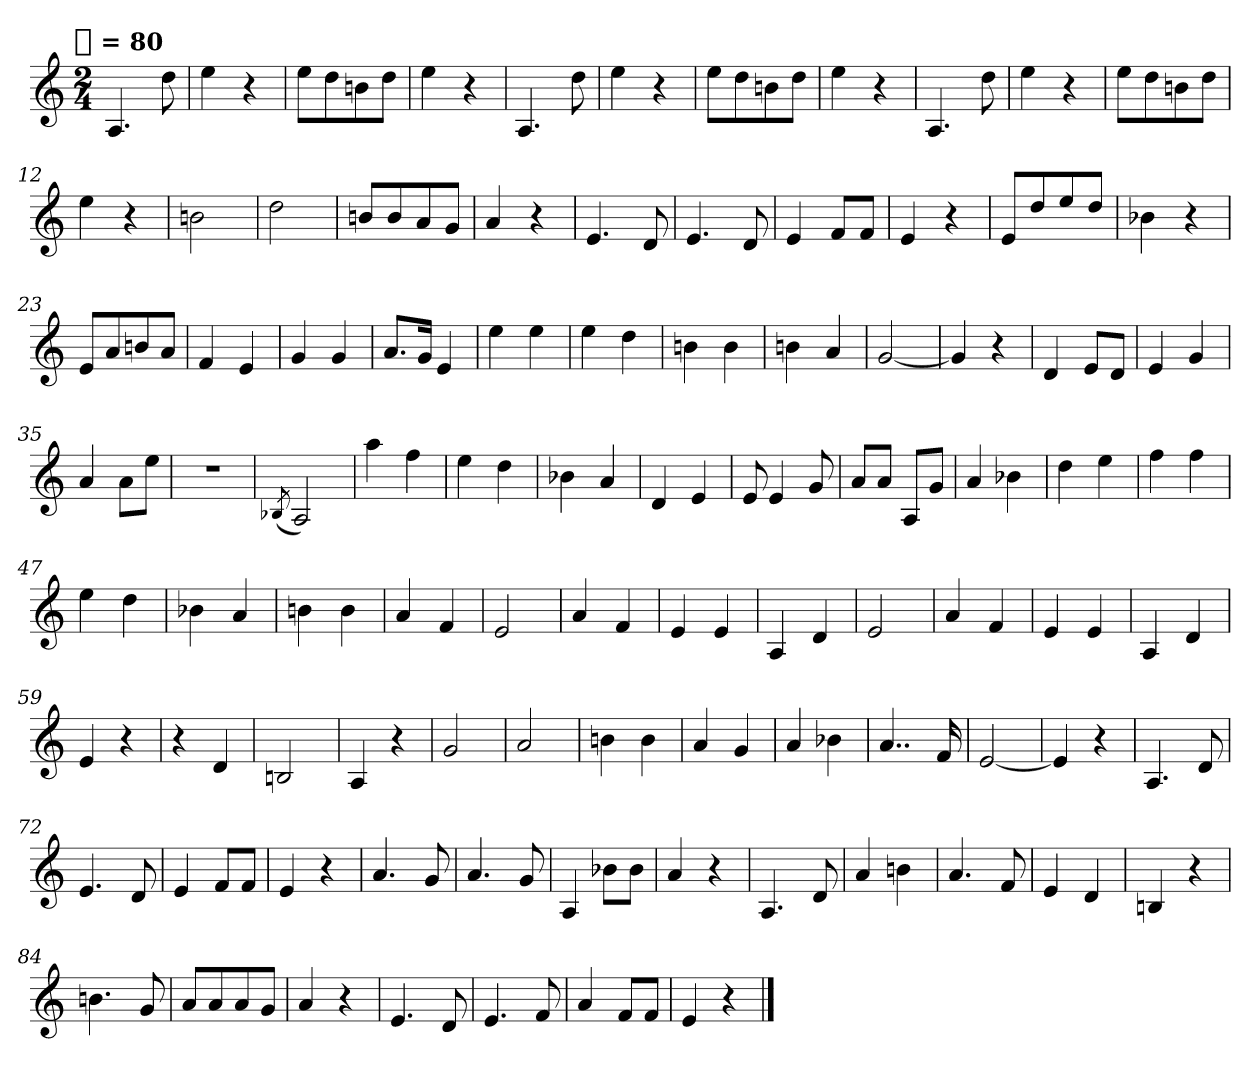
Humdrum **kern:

**kern
*part1
*staff1
*clefG2
!!LO:TX:omd:t=[quarter] = 80
*M2/4
*MM80
=1
4.A
8dd
=2
4ee
4r
=3
8eeL
8dd
8bn
8ddJ
=4
4ee
4r
=5
4.A
8dd
=6
4ee
4r
=7
8eeL
8dd
8bn
8ddJ
=8
4ee
4r
=9
4.A
8dd
=10
4ee
4r
=11
8eeL
8dd
8bn
8ddJ
=12
4ee
4r
=13
2bn
=14
2dd
=15
8bnL
8b
8a
8gJ
=16
4a
4r
=17
4.e
8d
=18
4.e
8d
=19
4e
8fL
8fJ
=20
4e
4r
=21
8eL
8dd
8ee
8ddJ
=22
4b-X
4r
=23
8eL
8a
8bn
8aJ
=24
4f
4e
=25
4g
4g
=26
8.aL
16gJk
4e
=27
4ee
4ee
=28
4ee
4dd
=29
4bn
4b
=30
4bn
4a
=31
[2g
=32
4g]
4r
=33
4d
8eL
8dJ
=34
4e
4g
=35
4a
8aL
8eeJ
=36
2r
=37
(8qB-X/
2A)
=38
4aa
4ff
=39
4ee
4dd
=40
4b-X
4a
=41
4d
4e
=42
8e
4e
8g
=43
8aL
8aJ
8AL
8gJ
=44
4a
4b-X
=45
4dd
4ee
=46
4ff
4ff
=47
4ee
4dd
=48
4b-X
4a
=49
4bn
4b
=50
4a
4f
=51
2e
=52
4a
4f
=53
4e
4e
=54
4A
4d
=55
2e
=56
4a
4f
=57
4e
4e
=58
4A
4d
=59
4e
4r
=60
4r
4d
=61
2Bn
=62
4A
4r
=63
2g
=64
2a
=65
4bn
4b
=66
4a
4g
=67
4a
4b-X
=68
4..a
16f
=69
[2e
=70
4e]
4r
=71
4.A
8d
=72
4.e
8d
=73
4e
8fL
8fJ
=74
4e
4r
=75
4.a
8g
=76
4.a
8g
=77
4A
8b-XL
8b-J
=78
4a
4r
=79
4.A
8d
=80
4a
4bn
=81
4.a
8f
=82
4e
4d
=83
4Bn
4r
=84
4.bn
8g
=85
8aL
8a
8a
8gJ
=86
4a
4r
=87
4.e
8d
=88
4.e
8f
=89
4a
8fL
8fJ
=90
4e
4r
==
*-
